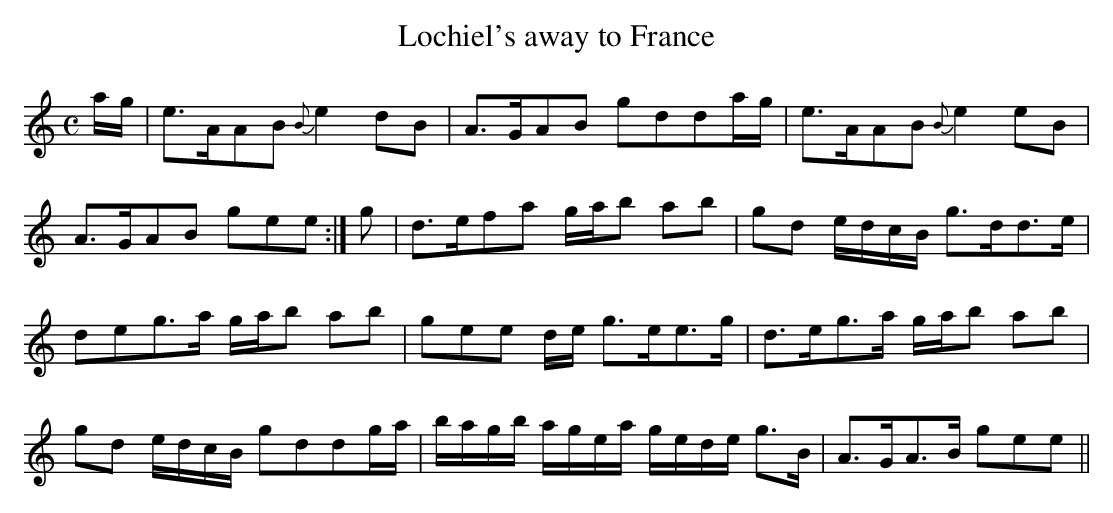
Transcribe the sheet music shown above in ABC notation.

X:1
T:Lochiel's away to France
M:C
L:1/8
K:Amin
a/g/|e>AAB {B}e2 dB|A>GAB gdda/g/|e>AAB {B}e2 eB|
A>GAB gee:|g|d>efa g/a/b ab|gd e/d/c/B/ g>dd>e|
deg>a g/a/b ab|gee d/e/ g>ee>g|d>eg>a g/a/b ab|
gd e/d/c/B/ gddg/a/|b/a/g/b/ a/g/e/a/ g/e/d/e/ g>B|A>GA>B gee||
